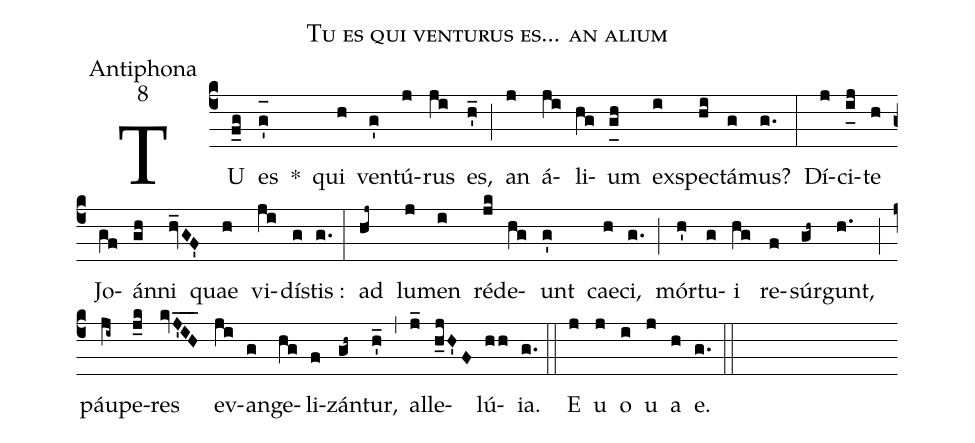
name:Tu es qui venturus es... an alium;
office-part:Antiphona;
mode:8;
%%
(c4) TU(f_g) es(g'_[oh:h]) *() qui(h) ven(g')tú(j)rus(ji) es,(h'_) (;) an(j) á(ji)li(hg)um(g_[uh:l]h) ex(i)spe(hi)ctá(g)mus?(g.) (:) Dí(j)ci(i_[uh:l]j)te(h) Jo(gf)án(gh)ni(hv_GF') quae(h) vi(ji)dí(g)stis :(g.) (:) ad(hj~) lu(j)men(i) réd(jk)e(hg)unt(g') cae(h)ci,(g.) (;) mór(h')tu(g)i(hg) re(f)súr(gh~)gunt,(h.) (;) páu(ji~)pe(j_k)res(kvJ'IH___) ev(ji)an(g)ge(hg)li(f)zán(gh~)tur,(h'_) (,) al(j_)le(h_jH'F)lú(hh){ia}.(g.) (::) <eu>E(j) u(j) o(i) u(j) a(h) e.</eu>(g.) (::)
